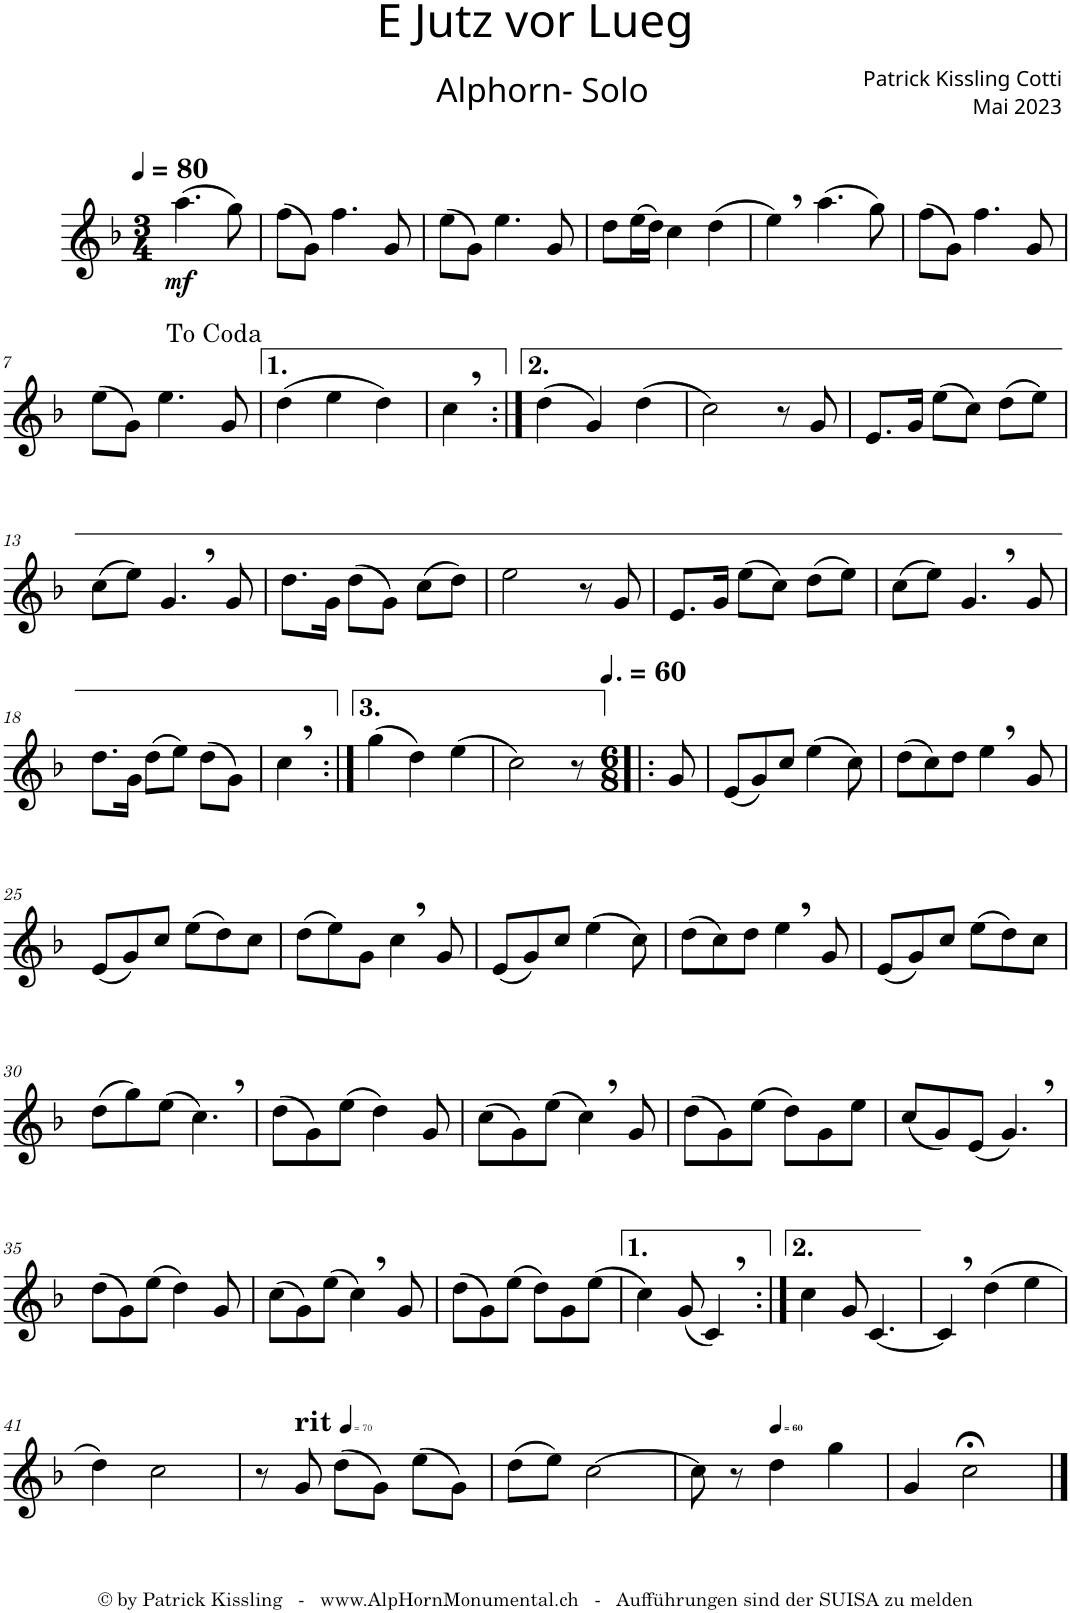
**kern	**dynam
*part1	*part1
*staff1	*staff1
*I"Alphorn 1	*
*clefG2	*
*Trd4c7	*
*k[b-]	*
*M3/4	*
*MM80	*
=1	=1
!	!LO:DY:b
(4.aa\	mf
8gg\)	.
=2	=2
(8ff\L	.
8g\J)	.
4.ff\	.
8g/	.
=3	=3
(8ee\L	.
8g\J)	.
4.ee\	.
8g/	.
=4	=4
8dd\L	.
(16ee\L	.
16dd\JJ)	.
4cc\	.
(4dd\	.
=5	=5
4ee,\)	.
(4.aa\	.
8gg\)	.
=6	=6
(8ff\L	.
8g\J)	.
4.ff\	.
8g/	.
!!LO:LB:g=z
=7	=7
(8ee\L	.
8g\J)	.
4.ee\	.
8g/	.
=8	=8
(4dd\	.
4ee\	.
4dd\)	.
=9	=9
4cc,\	.
=10:|!	=10:|!
(4dd\	.
4g/)	.
(4dd\	.
=11	=11
2cc\)	.
8r	.
8g/	.
=12	=12
8.e/L	.
16g/Jk	.
(8ee\L	.
8cc\J)	.
(8dd\L	.
8ee\J)	.
!!LO:LB:g=z
=13	=13
(8cc\L	.
8ee\J)	.
4.g,/	.
8g/	.
=14	=14
8.dd\L	.
16g\Jk	.
(8dd\L	.
8g\J)	.
(8cc\L	.
8dd\J)	.
=15	=15
2ee\	.
8r	.
8g/	.
=16	=16
8.e/L	.
16g/Jk	.
(8ee\L	.
8cc\J)	.
(8dd\L	.
8ee\J)	.
=17	=17
(8cc\L	.
8ee\J)	.
4.g,/	.
8g/	.
!!LO:LB:g=z
=18	=18
8.dd\L	.
16g\Jk	.
(8dd\L	.
8ee\J)	.
(8dd\L	.
8g\J)	.
=19	=19
4cc,\	.
=20:|!	=20:|!
(4gg\	.
4dd\)	.
(4ee\	.
=21	=21
2cc\)	.
8r	.
=22!|:	=22!|:
*M6/8	*
*MM90	*
8g/	.
=23	=23
(8e/L	.
8g/)	.
8cc/J	.
(4ee\	.
8cc\)	.
=24	=24
(8dd\L	.
8cc\)	.
8dd\J	.
4ee,\	.
8g/	.
!!LO:LB:g=z
=25	=25
(8e/L	.
8g/)	.
8cc/J	.
(8ee\L	.
8dd\)	.
8cc\J	.
=26	=26
(8dd\L	.
8ee\)	.
8g\J	.
4cc,\	.
8g/	.
=27	=27
(8e/L	.
8g/)	.
8cc/J	.
(4ee\	.
8cc\)	.
=28	=28
(8dd\L	.
8cc\)	.
8dd\J	.
4ee,\	.
8g/	.
=29	=29
(8e/L	.
8g/)	.
8cc/J	.
(8ee\L	.
8dd\)	.
8cc\J	.
!!LO:LB:g=z
=30	=30
(8dd\L	.
8gg\)	.
(8ee\J	.
4.cc,\)	.
=31	=31
(8dd\L	.
8g\)	.
(8ee\J	.
4dd\)	.
8g/	.
=32	=32
(8cc\L	.
8g\)	.
(8ee\J	.
4cc,\)	.
8g/	.
=33	=33
(8dd\L	.
8g\)	.
(8ee\J	.
8dd\L)	.
8g\	.
8ee\J	.
=34	=34
(8cc/L	.
8g/)	.
(8e/J	.
4.g,/)	.
!!LO:LB:g=z
=35	=35
(8dd\L	.
8g\)	.
(8ee\J	.
4dd\)	.
8g/	.
=36	=36
(8cc\L	.
8g\)	.
(8ee\J	.
4cc,\)	.
8g/	.
=37	=37
(8dd\L	.
8g\)	.
(8ee\J	.
8dd\L)	.
8g\	.
(8ee\J	.
=38	=38
4cc\)	.
(8g/	.
4c,/)	.
=39:|!	=39:|!
4cc\	.
8g/	.
[4.c/	.
=40	=40
4c,/]	.
(4dd\	.
4ee\	.
!!LO:LB:g=z
=41	=41
4dd\)	.
2cc\	.
=42	=42
8r	.
*MM70	*
!LO:TX:a:B:t=rit	!
8g/	.
(8dd\L	.
8g\J)	.
(8ee\L	.
8g\J)	.
=43	=43
(8dd\L	.
8ee\J)	.
[2cc\	.
=44	=44
8cc\]	.
8r	.
*MM60	*
4dd\	.
4gg\	.
=45	=45
4g/	.
2cc;<\	.
==	==
*-	*-
